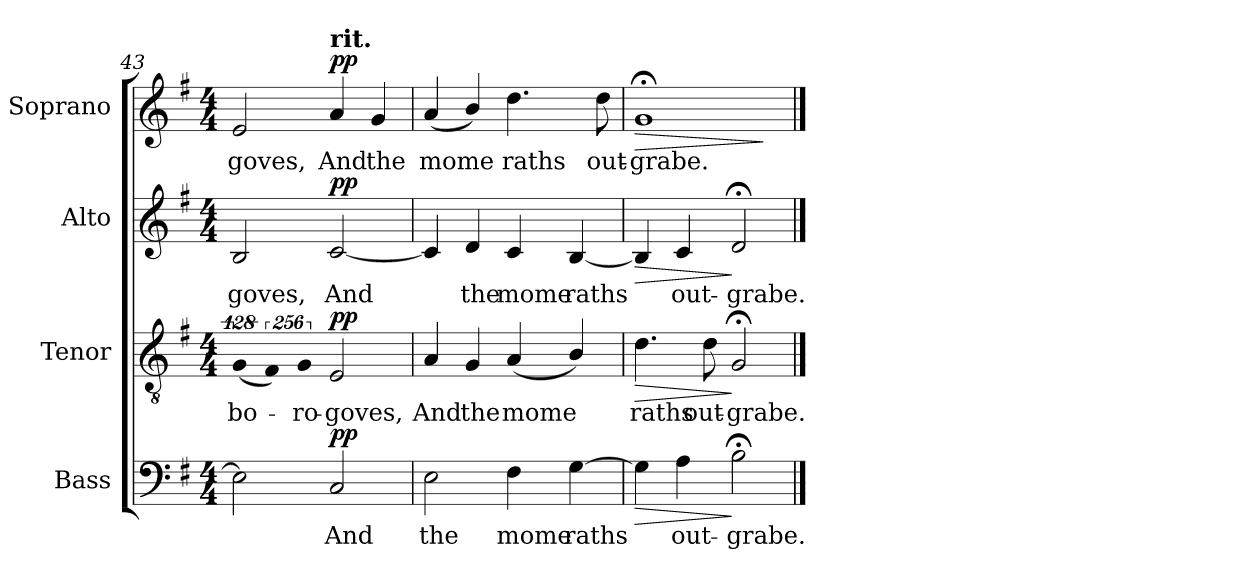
**kern	**text	**dynam	**kern	**text	**dynam	**kern	**text	**dynam	**kern	**text	**dynam
*part4	*part4	*part4	*part3	*part3	*part3	*part2	*part2	*part2	*part1	*part1	*part1
*staff4	*staff4	*staff4	*staff3	*staff3	*staff3	*staff2	*staff2	*staff2	*staff1	*staff1	*staff1
*I"Bass	*	*	*I"Tenor	*	*	*I"Alto	*	*	*I"Soprano	*	*
*I'B.	*	*	*I'T.	*	*	*I'A.	*	*	*I'S.	*	*
*clefF4	*	*	*clefGv2	*	*	*clefG2	*	*	*clefG2	*	*
*	*	*	*ITrd7c12	*	*	*	*	*	*	*	*
*k[f#]	*	*	*k[f#]	*	*	*k[f#]	*	*	*k[f#]	*	*
*G:	*	*	*G:	*	*	*G:	*	*	*G:	*	*
*M4/4	*	*	*M4/4	*	*	*M4/4	*	*	*M4/4	*	*
=43	=43	=43	=43	=43	=43	=43	=43	=43	=43	=43	=43
!	!	!	!LO:N:vis=4	!	!	!	!	!	!	!	!
!	!	!	!	!LO:LY:b:color=#000000	!	!	!	!	!	!	!
!	!	!	!	!	!	!	!LO:LY:b:color=#000000	!	!	!	!
!	!	!	!	!	!	!	!	!	!	!LO:LY:b:color=#000000	!
2Ei\]	.	.	(512%85GGi/	bo-	.	2Bi/	-goves,	.	2ei/	-goves,	.
!	!	!	!LO:N:vis=4	!	!	!	!	!	!	!	!
.	.	.	1024%171FF#i/)	.	.	.	.	.	.	.	.
!	!	!	!LO:N:vis=4	!	!	!	!	!	!	!	!
!	!	!	!	!LO:LY:b:color=#000000	!	!	!	!	!	!	!
.	.	.	1024%171GGi/	-ro-	.	.	.	.	.	.	.
!	!LO:LY:b:color=#000000	!	!	!	!	!	!	!	!	!	!
!	!	!	!	!LO:LY:b:color=#000000	!	!	!	!	!	!	!
!	!	!	!	!	!	!	!LO:LY:b:color=#000000	!	!	!	!
!	!	!	!	!	!	!	!	!	!LO:TX:a:B:t=rit.	!	!
!	!	!	!	!	!	!	!	!	!	!LO:LY:b:color=#000000	!
2Ci/	And	pp	2EEi/	-goves,	pp	[2ci/	And	pp	4ai/	And	pp
!	!	!	!	!	!	!	!	!	!	!LO:LY:b:color=#000000	!
.	.	.	.	.	.	.	.	.	4gi/	the	.
=44	=44	=44	=44	=44	=44	=44	=44	=44	=44	=44	=44
!	!LO:LY:b:color=#000000	!	!	!	!	!	!	!	!	!	!
!	!	!	!	!LO:LY:b:color=#000000	!	!	!	!	!	!	!
!	!	!	!	!	!	!	!	!	!	!LO:LY:b:color=#000000	!
2Ei\	the	.	4AAi/	And	.	4ci/]	.	.	(4ai/	mome	.
!	!	!	!	!LO:LY:b:color=#000000	!	!	!	!	!	!	!
!	!	!	!	!	!	!	!LO:LY:b:color=#000000	!	!	!	!
.	.	.	4GGi/	the	.	4di/	the	.	4bi/)	.	.
!	!LO:LY:b:color=#000000	!	!	!	!	!	!	!	!	!	!
!	!	!	!	!LO:LY:b:color=#000000	!	!	!	!	!	!	!
!	!	!	!	!	!	!	!LO:LY:b:color=#000000	!	!	!	!
!	!	!	!	!	!	!	!	!	!	!LO:LY:b:color=#000000	!
4F#i\	mome	.	(4AAi/	mome	.	4ci/	mome	.	4.ddi\	raths	.
!	!LO:LY:b:color=#000000	!	!	!	!	!	!	!	!	!	!
!	!	!	!	!	!	!	!LO:LY:b:color=#000000	!	!	!	!
[4Gi\	raths	.	4BBi/)	.	.	[4Bi/	raths	.	.	.	.
!	!	!	!	!	!	!	!	!	!	!LO:LY:b:color=#000000	!
.	.	.	.	.	.	.	.	.	8ddi\	out-	.
=45	=45	=45	=45	=45	=45	=45	=45	=45	=45	=45	=45
!	!	!LO:HP:b	!	!	!	!	!	!	!	!	!
!	!	!	!	!LO:LY:b:color=#000000	!LO:HP:b	!	!	!LO:HP:b	!	!	!
!	!	!	!	!	!	!	!	!	!	!LO:LY:b:color=#000000	!LO:HP:b
4Gi\]	.	>	4.Di\	raths	>	4Bi/]	.	>	1g;i	-grabe.	>
!	!LO:LY:b:color=#000000	!	!	!	!	!	!	!	!	!	!
!	!	!	!	!	!	!	!LO:LY:b:color=#000000	!	!	!	!
4Ai\	out-	.	.	.	.	4ci/	out-	.	.	.	.
!	!	!	!	!LO:LY:b:color=#000000	!	!	!	!	!	!	!
.	.	.	8Di\	out-	.	.	.	.	.	.	.
!	!LO:LY:b:color=#000000	!	!	!	!	!	!	!	!	!	!
!	!	!	!	!LO:LY:b:color=#000000	!	!	!	!	!	!	!
!	!	!	!	!	!	!	!LO:LY:b:color=#000000	!	!	!	!
2B;i\	-grabe.	]	2GG;i/	-grabe.	]	2d;i/	-grabe.	]	.	.	.
.	.	.	.	.	.	.	.	.	.	.	]
==	==	==	==	==	==	==	==	==	==	==	==
*-	*-	*-	*-	*-	*-	*-	*-	*-	*-	*-	*-
